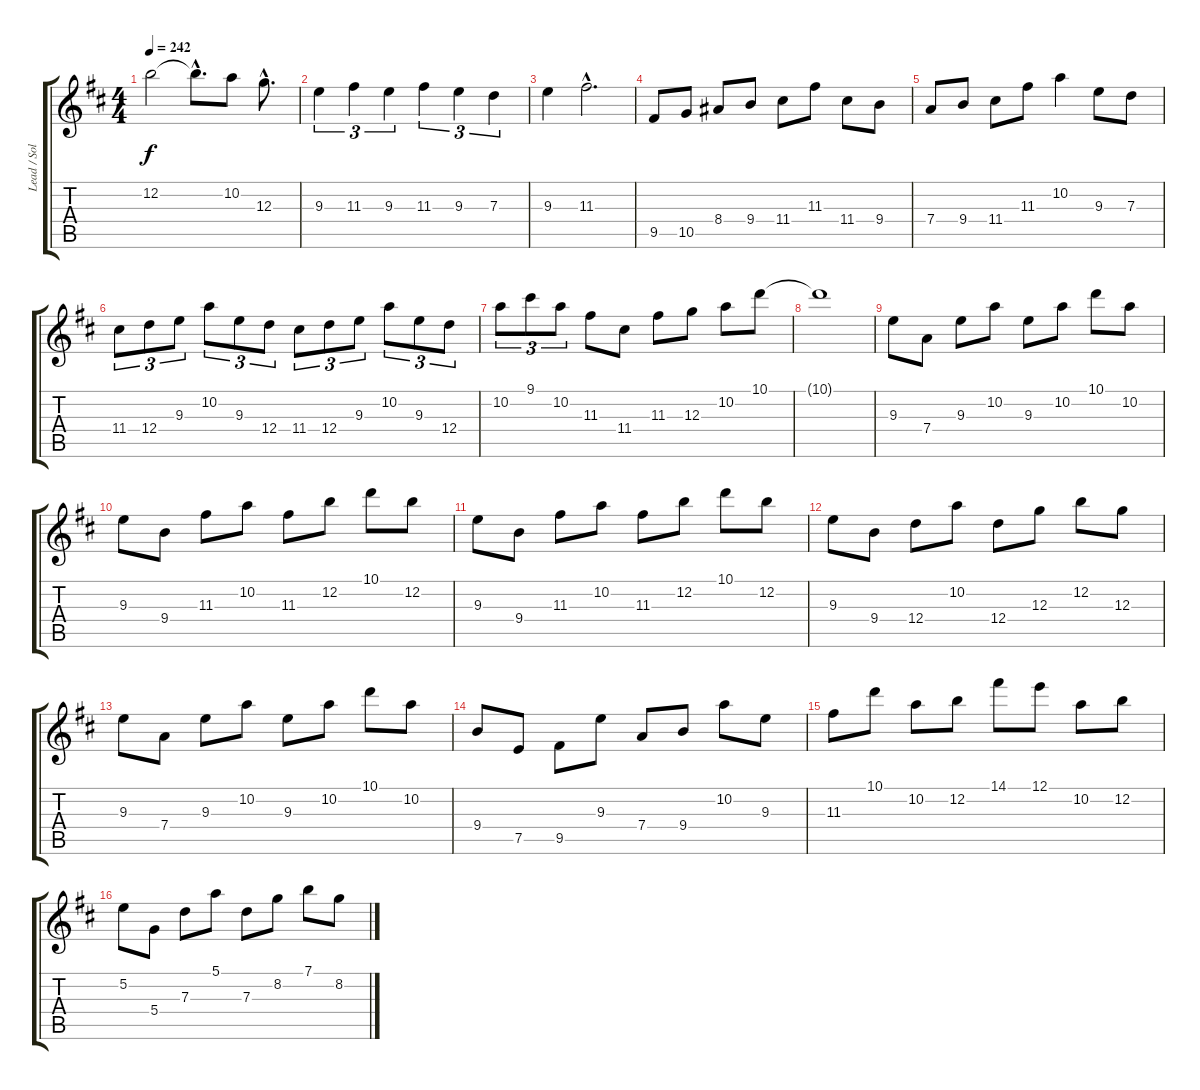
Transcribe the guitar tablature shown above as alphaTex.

\track ("Lead / Solo Guitar " "Lead / Sol") {instrument distortionguitar}
\staff {score tabs}
\tuning (E4 B3 G3 D3 A2 E2) {hide}
\ts (4 4)
\tempo 242
\clef g2
\ks d
12.2{t}.2{dy f} 12.2{hac t}.8{d} 10.2.8 12.3{hac}.8{d} |
9.3.4{tu (3 2)} 11.3.4{tu (3 2)} 9.3.4{tu (3 2)} 11.3.4{tu (3 2)} 9.3.4{tu (3 2)} 7.3.4{tu (3 2)} |
9.3.4 11.3{hac}.2{d} |
9.5.8 10.5.8 8.4.8 9.4.8 11.4.8 11.3.8 11.4.8 9.4.8 |
7.4.8 9.4.8 11.4.8 11.3.8 10.2.4 9.3.8 7.3.8 |
11.4.8{tu (3 2)} 12.4.8{tu (3 2)} 9.3.8{tu (3 2)} 10.2.8{tu (3 2)} 9.3.8{tu (3 2)} 12.4.8{tu (3 2)} 11.4.8{tu (3 2)} 12.4.8{tu (3 2)} 9.3.8{tu (3 2)} 10.2.8{tu (3 2)} 9.3.8{tu (3 2)} 12.4.8{tu (3 2)} |
10.2.8{tu (3 2)} 9.1.8{tu (3 2)} 10.2.8{tu (3 2)} 11.3.8 11.4.8 11.3.8 12.3.8 10.2.8 10.1.8 |
10.1{t}.1 |
9.3.8 7.4.8 9.3.8 10.2.8 9.3.8 10.2.8 10.1.8 10.2.8 |
9.3.8 9.4.8 11.3.8 10.2.8 11.3.8 12.2.8 10.1.8 12.2.8 |
9.3.8 9.4.8 11.3.8 10.2.8 11.3.8 12.2.8 10.1.8 12.2.8 |
9.3.8 9.4.8 12.4.8 10.2.8 12.4.8 12.3.8 12.2.8 12.3.8 |
9.3.8 7.4.8 9.3.8 10.2.8 9.3.8 10.2.8 10.1.8 10.2.8 |
9.4.8 7.5.8 9.5.8 9.3.8 7.4.8 9.4.8 10.2.8 9.3.8 |
11.3.8 10.1.8 10.2.8 12.2.8 14.1.8 12.1.8 10.2.8 12.2.8 |
5.2.8 5.4.8 7.3.8 5.1.8 7.3.8 8.2.8 7.1.8 8.2.8
